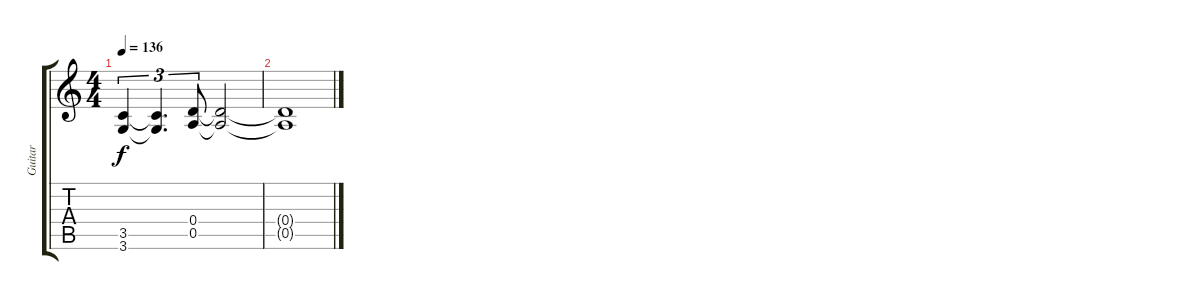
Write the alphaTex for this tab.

\track ("Guitar" "Guitar") {instrument distortionguitar}
\staff {score tabs}
\tuning (E4 B3 G3 D3 A2 E2) {hide}
\ts (4 4)
\tempo 136
\clef g2
\ks c
(3.5 3.6).4{tu (3 2) dy f} (3.5{t} 3.6{t}).4{d tu (3 2)} (0.4 0.5).8{tu (3 2)} (0.4{t} 0.5{t}).2 |
(0.4{t} 0.5{t}).1
